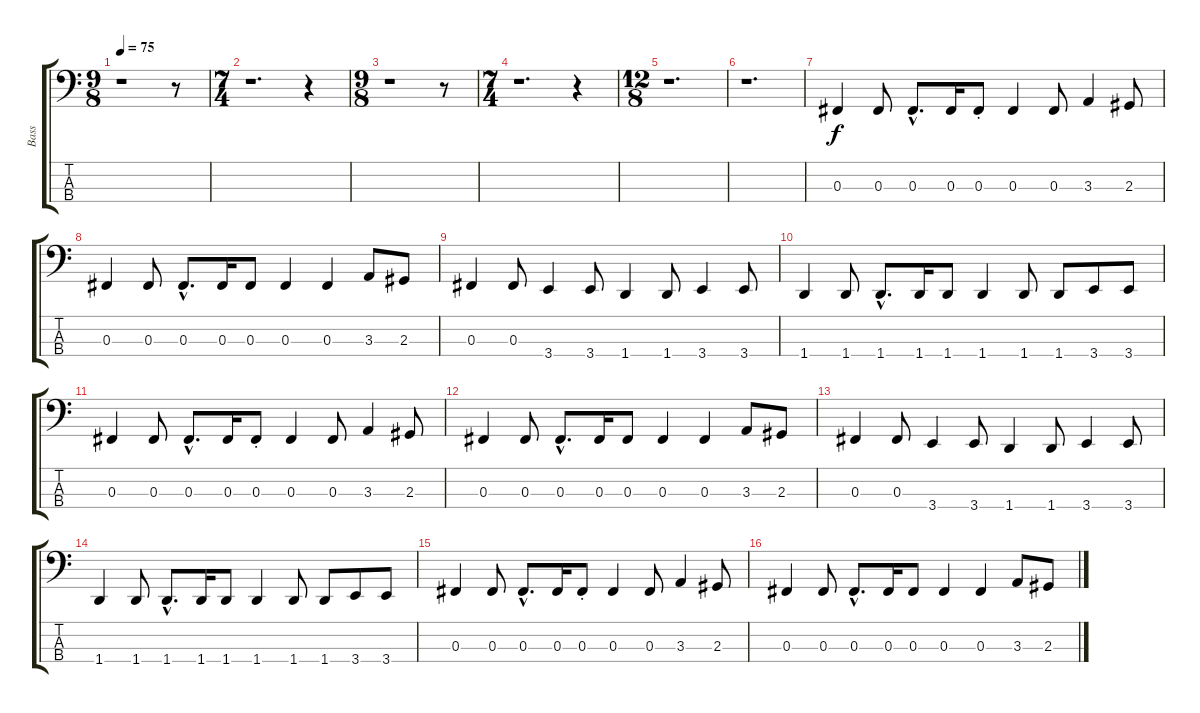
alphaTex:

\track ("Bass" "Bass") {instrument electricbasspick}
\staff {score tabs}
\tuning (E2 B1 Gb1 Db1) {hide}
\ts (9 8)
\tempo 75
\clef f4
\ks c
r.1{dy f} r.8 |
\ts (7 4)
r.1{d} r.4 |
\ts (9 8)
r.1 r.8 |
\ts (7 4)
r.1{d} r.4 |
\ts (12 8)
r.1{d} |
r.1{d} |
0.3.4 0.3.8 0.3{hac}.8{d} 0.3.16 0.3{st}.8 0.3.4 0.3.8 3.3.4 2.3.8 |
0.3.4 0.3.8 0.3{hac}.8{d} 0.3.16 0.3.8 0.3.4 0.3.4 3.3.8 2.3.8 |
0.3.4 0.3.8 3.4.4 3.4.8 1.4.4 1.4.8 3.4.4 3.4.8 |
1.4.4 1.4.8 1.4{hac}.8{d} 1.4.16 1.4.8 1.4.4 1.4.8 1.4.8 3.4.8 3.4.8 |
0.3.4 0.3.8 0.3{hac}.8{d} 0.3.16 0.3{st}.8 0.3.4 0.3.8 3.3.4 2.3.8 |
0.3.4 0.3.8 0.3{hac}.8{d} 0.3.16 0.3.8 0.3.4 0.3.4 3.3.8 2.3.8 |
0.3.4 0.3.8 3.4.4 3.4.8 1.4.4 1.4.8 3.4.4 3.4.8 |
1.4.4 1.4.8 1.4{hac}.8{d} 1.4.16 1.4.8 1.4.4 1.4.8 1.4.8 3.4.8 3.4.8 |
0.3.4 0.3.8 0.3{hac}.8{d} 0.3.16 0.3{st}.8 0.3.4 0.3.8 3.3.4 2.3.8 |
0.3.4 0.3.8 0.3{hac}.8{d} 0.3.16 0.3.8 0.3.4 0.3.4 3.3.8 2.3.8
